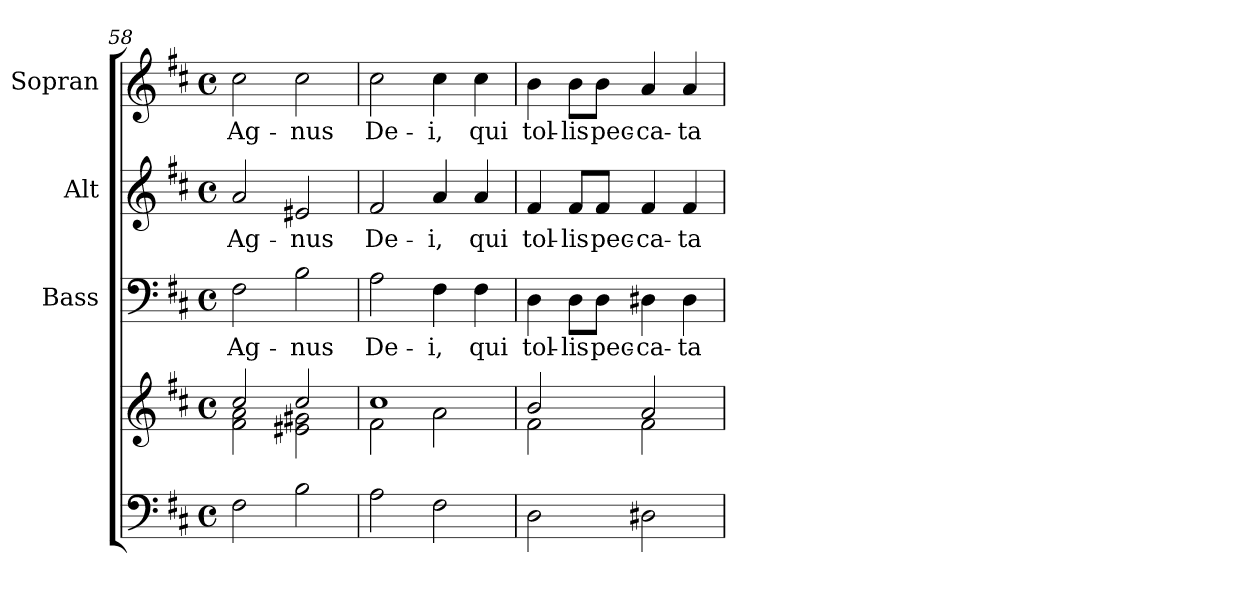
**kern	**kern	**kern	**text	**kern	**text	**kern	**text
*part4	*part4	*part3	*part3	*part2	*part2	*part1	*part1
*staff5	*staff4	*staff3	*staff3	*staff2	*staff2	*staff1	*staff1
*	*	*I"Bass	*	*I"Alt	*	*I"Sopran	*
*	*	*I'B.	*	*I'A.	*	*I'S.	*
*clefF4	*clefG2	*clefF4	*	*clefG2	*	*clefG2	*
*k[f#c#]	*k[f#c#]	*k[f#c#]	*	*k[f#c#]	*	*k[f#c#]	*
*D:	*D:	*D:	*	*D:	*	*D:	*
*M4/4	*M4/4	*M4/4	*	*M4/4	*	*M4/4	*
*met(c)	*met(c)	*met(c)	*	*met(c)	*	*met(c)	*
=58	=58	=58	=58	=58	=58	=58	=58
*	*^	*	*	*	*	*	*
!	!	!	!	!LO:LY:b	!	!LO:LY:b	!	!LO:LY:b
2F#\	2cc#/	2f#\ 2a\	2F#\	Ag-	2a/	Ag-	2cc#\	Ag-
!	!	!	!	!LO:LY:b	!	!LO:LY:b	!	!LO:LY:b
2B\	2cc#/	2e#X\ 2g#X\	2B\	-nus	2e#X/	-nus	2cc#\	-nus
!!LO:LB:g=z
=59	=59	=59	=59	=59	=59	=59	=59	=59
!	!	!	!	!LO:LY:b	!	!LO:LY:b	!	!LO:LY:b
2A\	1cc#	2f#\	2A\	De-	2f#/	De-	2cc#\	De-
!	!	!	!	!LO:LY:b	!	!LO:LY:b	!	!LO:LY:b
2F#\	.	2a\	4F#\	-i,	4a/	-i,	4cc#\	-i,
!	!	!	!	!LO:LY:b	!	!LO:LY:b	!	!LO:LY:b
.	.	.	4F#\	qui	4a/	qui	4cc#\	qui
=60	=60	=60	=60	=60	=60	=60	=60	=60
!	!	!	!	!LO:LY:b	!	!LO:LY:b	!	!LO:LY:b
2D\	2b/	2f#\	4D\	tol-	4f#/	tol-	4b\	tol-
!	!	!	!	!LO:LY:b	!	!LO:LY:b	!	!LO:LY:b
.	.	.	8D\L	-lis	8f#/L	-lis	8b\L	-lis
!	!	!	!	!LO:LY:b	!	!LO:LY:b	!	!LO:LY:b
.	.	.	8D\J	pec-	8f#/J	pec-	8b\J	pec-
!	!	!	!	!LO:LY:b	!	!LO:LY:b	!	!LO:LY:b
2D#X\	2a/	2f#\	4D#X\	-ca-	4f#/	-ca-	4a/	-ca-
!	!	!	!	!LO:LY:b	!	!LO:LY:b	!	!LO:LY:b
.	.	.	4D#\	-ta	4f#/	-ta	4a/	-ta
*	*v	*v	*	*	*	*	*	*
=	=	=	=	=	=	=	=
*-	*-	*-	*-	*-	*-	*-	*-
